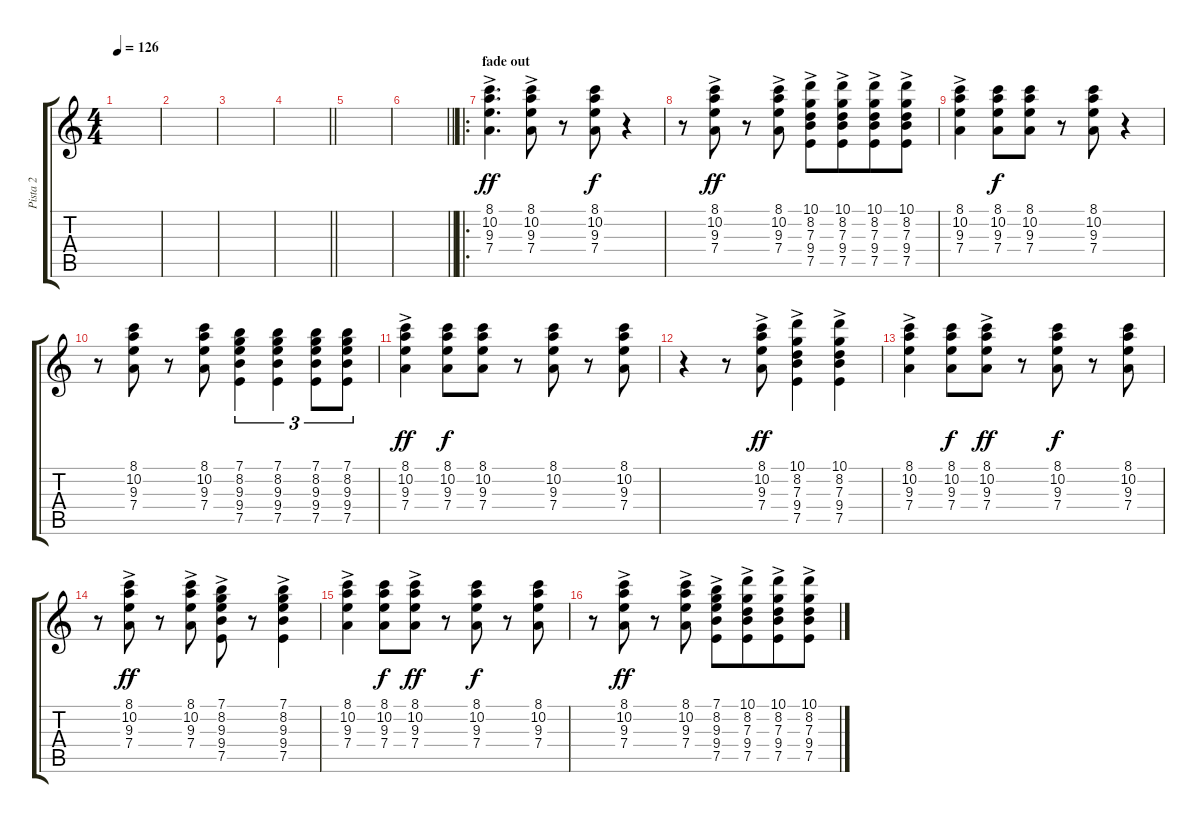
\track ("Pista 2" "Pista 2") {instrument acousticguitarnylon}
\staff {score tabs}
\tuning (E4 B3 G3 D3 A2 E2) {hide}
\ts (4 4)
\tempo 126
\clef g2
\ks c
|
|
|
\barLineRight lightlight
|
|
\barLineRight lightlight
|
\ro
\section ("" "fade out")
(8.1 10.2{ac} 9.3 7.4).4{d dy ff} (8.1{ac} 10.2{ac} 9.3{ac} 7.4{ac}).8 r.8{beam split} (8.1 10.2 9.3 7.4).8{dy f} r.4 |
r.8 (8.1{ac} 10.2{ac} 9.3{ac} 7.4{ac}).8{dy ff} r.8 (8.1{ac} 10.2{ac} 9.3{ac} 7.4{ac}).8 (10.1{ac} 8.2{ac} 7.3{ac} 9.4{ac} 7.5{ac}).8 (10.1{ac} 8.2{ac} 7.3{ac} 9.4{ac} 7.5{ac}).8{beam merge} (10.1{ac} 8.2{ac} 7.3{ac} 9.4{ac} 7.5{ac}).8 (10.1{ac} 8.2{ac} 7.3{ac} 9.4{ac} 7.5{ac}).8 |
(8.1 10.2{ac} 9.3 7.4).4 (8.1 10.2 9.3 7.4).8{dy f} (8.1 10.2 9.3 7.4).8 r.8 (8.1 10.2 9.3 7.4).8 r.4 |
r.8 (8.1 10.2 9.3 7.4).8 r.8 (8.1 10.2 9.3 7.4).8 (7.1 8.2 9.3 9.4 7.5).4{tu (3 2)} (7.1 8.2 9.3 9.4 7.5).4{tu (3 2)} (7.1 8.2 9.3 9.4 7.5).8{tu (3 2)} (7.1 8.2 9.3 9.4 7.5).8{tu (3 2)} |
(8.1{ac} 10.2{ac} 9.3{ac} 7.4{ac}).4{dy ff} (8.1 10.2 9.3 7.4).8{dy f} (8.1 10.2 9.3 7.4).8 r.8 (8.1 10.2 9.3 7.4).8 r.8 (8.1 10.2 9.3 7.4).8 |
r.4 r.8 (8.1{ac} 10.2{ac} 9.3{ac} 7.4{ac}).8{dy ff} (10.1{ac} 8.2{ac} 7.3{ac} 9.4{ac} 7.5{ac}).4 (10.1{ac} 8.2{ac} 7.3{ac} 9.4{ac} 7.5{ac}).4 |
(8.1 10.2 9.3{ac} 7.4).4 (8.1 10.2 9.3 7.4).8{dy f} (8.1 10.2 9.3{ac} 7.4).8{dy ff} r.8 (8.1 10.2 9.3 7.4).8{dy f} r.8 (8.1 10.2 9.3 7.4).8 |
r.8 (8.1{ac} 10.2{ac} 9.3{ac} 7.4{ac}).8{dy ff} r.8 (8.1{ac} 10.2{ac} 9.3{ac} 7.4{ac}).8 (7.1{ac} 8.2{ac} 9.3{ac} 9.4{ac} 7.5{ac}).8 r.8 (7.1{ac} 8.2{ac} 9.3{ac} 9.4{ac} 7.5{ac}).4 |
(8.1{ac} 10.2{ac} 9.3{ac} 7.4{ac}).4 (8.1 10.2 9.3 7.4).8{dy f} (8.1 10.2 9.3 7.4{ac}).8{dy ff} r.8 (8.1 10.2 9.3 7.4).8{dy f} r.8{beam merge} (8.1 10.2 9.3 7.4).8 |
r.8 (8.1{ac} 10.2{ac} 9.3{ac} 7.4{ac}).8{dy ff} r.8 (8.1{ac} 10.2{ac} 9.3{ac} 7.4{ac}).8 (7.1{ac} 8.2{ac} 9.3{ac} 9.4{ac} 7.5{ac}).8 (10.1{ac} 8.2{ac} 7.3{ac} 9.4{ac} 7.5{ac}).8{beam merge} (10.1{ac} 8.2{ac} 7.3{ac} 9.4{ac} 7.5{ac}).8 (10.1{ac} 8.2{ac} 7.3{ac} 9.4{ac} 7.5{ac}).8
